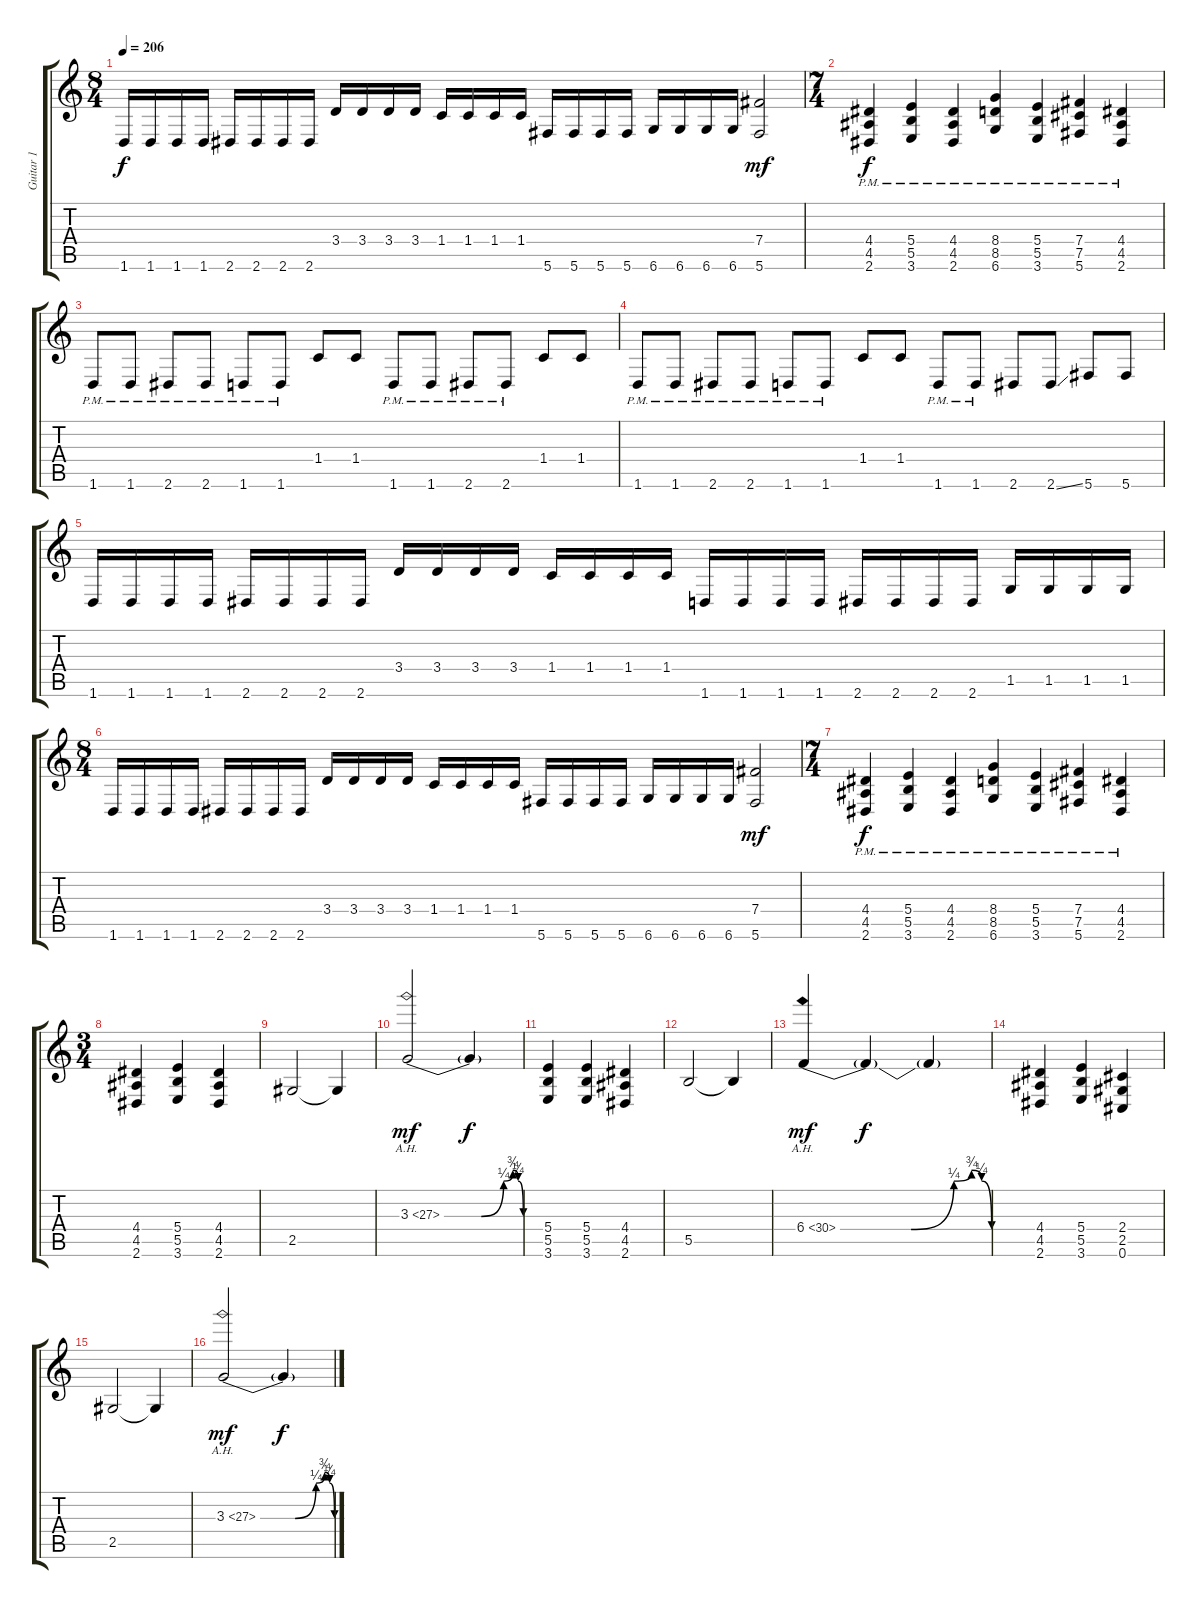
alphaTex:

\track ("Guitar 1" "Guitar 1") {instrument distortionguitar}
\staff {score tabs}
\tuning (Db4 Ab3 E3 B2 Gb2 Db2) {hide}
\ts (8 4)
\tempo 206
\clef g2
\ks c
1.6.16{dy f} 1.6.16 1.6.16 1.6.16 2.6.16 2.6.16 2.6.16 2.6.16 3.4.16 3.4.16 3.4.16 3.4.16 1.4.16 1.4.16 1.4.16 1.4.16 5.6.16 5.6.16 5.6.16 5.6.16 6.6.16 6.6.16 6.6.16 6.6.16 (7.4 5.6).2{dy mf} |
\ts (7 4)
(4.4{pm} 4.5{pm} 2.6{pm}).4{dy f} (5.4{pm} 5.5{pm} 3.6{pm}).4 (4.4{pm} 4.5{pm} 2.6{pm}).4 (8.4{pm} 8.5{pm} 6.6{pm}).4 (5.4{pm} 5.5{pm} 3.6{pm}).4 (7.4{pm} 7.5{pm} 5.6{pm}).4 (4.4{pm} 4.5{pm} 2.6{pm}).4 |
1.6{pm}.8 1.6{pm}.8 2.6{pm}.8 2.6{pm}.8 1.6{pm}.8 1.6{pm}.8 1.4.8 1.4.8 1.6{pm}.8 1.6{pm}.8 2.6{pm}.8 2.6{pm}.8 1.4.8 1.4.8 |
1.6{pm}.8 1.6{pm}.8 2.6{pm}.8 2.6{pm}.8 1.6{pm}.8 1.6{pm}.8 1.4.8 1.4.8 1.6{pm}.8 1.6{pm}.8 2.6.8 2.6{ss}.8 5.6.8 5.6.8 |
1.6.16 1.6.16 1.6.16 1.6.16 2.6.16 2.6.16 2.6.16 2.6.16 3.4.16 3.4.16 3.4.16 3.4.16 1.4.16 1.4.16 1.4.16 1.4.16 1.6.16 1.6.16 1.6.16 1.6.16 2.6.16 2.6.16 2.6.16 2.6.16 1.5.16 1.5.16 1.5.16 1.5.16 |
\ts (8 4)
1.6.16 1.6.16 1.6.16 1.6.16 2.6.16 2.6.16 2.6.16 2.6.16 3.4.16 3.4.16 3.4.16 3.4.16 1.4.16 1.4.16 1.4.16 1.4.16 5.6.16 5.6.16 5.6.16 5.6.16 6.6.16 6.6.16 6.6.16 6.6.16 (7.4 5.6).2{dy mf} |
\ts (7 4)
(4.4{pm} 4.5{pm} 2.6{pm}).4{dy f} (5.4{pm} 5.5{pm} 3.6{pm}).4 (4.4{pm} 4.5{pm} 2.6{pm}).4 (8.4{pm} 8.5{pm} 6.6{pm}).4 (5.4{pm} 5.5{pm} 3.6{pm}).4 (7.4{pm} 7.5{pm} 5.6{pm}).4 (4.4{pm} 4.5{pm} 2.6{pm}).4 |
\ts (3 4)
(4.4 4.5 2.6).4 (5.4 5.5 3.6).4 (4.4 4.5 2.6).4 |
2.5.2 2.5{t}.4 |
3.3{be (custom 0 0 28 0 45 1 52 3 56 1 60 0) ah 24}.2{dy mf} 3.3{t}.4{dy f} |
(5.4 5.5 3.6).4 (5.4 5.5 3.6).4 (4.4 4.5 2.6).4 |
5.5.2 5.5{t}.4 |
6.4{be (custom 0 0 28 0 45 1 52 3 56 1 60 0) ah 24}.4{dy mf} 6.4{t}.4{dy f} 6.4{t}.4 |
(4.4 4.5 2.6).4 (5.4 5.5 3.6).4 (2.4 2.5 0.6).4 |
2.5.2 2.5{t}.4 |
3.3{be (custom 0 0 28 0 45 1 52 3 56 1 60 0) ah 24}.2{dy mf} 3.3{t}.4{dy f}
